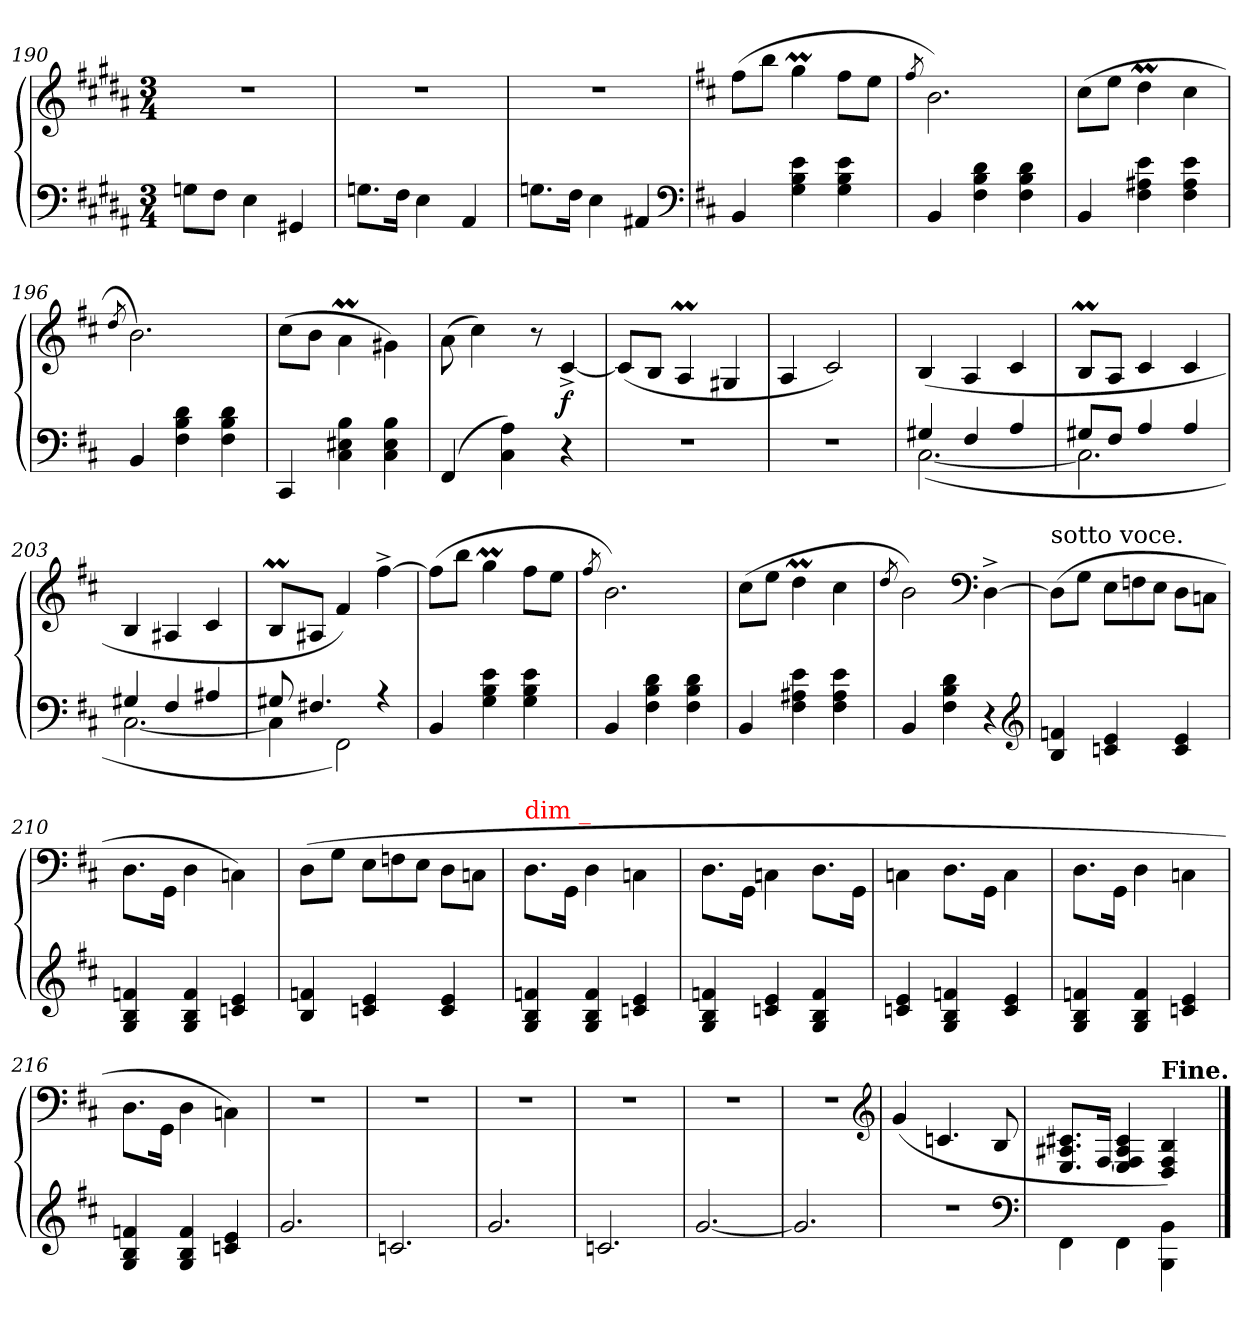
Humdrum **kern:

**kern	**kern	**dynam
*part1	*part1	*part1
*staff2	*staff1	*staff1/2
*clefF4	*clefG2	*
*k[f#c#g#d#a#]	*k[f#c#g#d#a#]	*
*M3/4	*M3/4	*
=190	=190	=190
8GnL	2.r	.
8F#J	.	.
4E	.	.
4GG#X	.	.
=191	=191	=191
8.GnL	2.r	.
16F#Jk	.	.
4E	.	.
4AA#	.	.
=192	=192	=192
8.GnL	2.r	.
16F#Jk	.	.
4E	.	.
4AA#X	.	.
*clefF4	*	*
=193	=193	=193
*k[f#c#]	*k[f#c#]	*
4BB	(8ff#L	.
.	8bbJ	.
4e 4B 4G	4ggM	.
4e 4B 4G	8ff#L	.
.	8eeJ	.
=194	=194	=194
.	8qff#/	.
4BB	2.b)	.
4d 4B 4F#	.	.
4d 4B 4F#	.	.
=195	=195	=195
4BB	(8cc#L	.
.	8eeJ	.
4e 4A#X 4F#	4ddM	.
4e 4A# 4F#	4cc#	.
=196	=196	=196
.	8qdd/	.
4BB	2.b)	.
4d 4B 4F#	.	.
4d 4B 4F#	.	.
=197	=197	=197
4CC#	(8cc#L	.
.	8bJ	.
4B 4E#X 4C#	4aM\	.
4B 4E# 4C#	4g#X\)	.
=198	=198	=198
(4FF#	(8a\	.
.	4cc#)	.
4A 4C#)	.	.
.	8r	.
4r	[4c#^>	f
=199	=199	=199
2.r	(8c#L]	.
.	8BJ	.
.	4AM	.
.	4G#X	.
=200	=200	=200
2.r	4A	.
.	2c#)	.
=201	=201	=201
*^	*	*
4G#X	([2.C#	(4B	.
4F#	.	4A	.
4A	.	4c#	.
=202	=202	=202	=202
8G#XL	2.C#]	8BML	.
8F#J	.	8AJ	.
4A	.	4c#	.
4A	.	4c#	.
=203	=203	=203	=203
4G#X	[2.C#	4B	.
4F#	.	4A#X	.
4A#X	.	4c#	.
=204	=204	=204	=204
8G#X	4C#]	8BML	.
4.F#X	.	8A#XJ	.
.	2FF#)	4f#)	.
4r	.	[4ff#^	.
*v	*v	*	*
=205	=205	=205
4BB	(8ff#L]	.
.	8bbJ	.
4e 4B 4G	4ggM	.
4e 4B 4G	8ff#L	.
.	8eeJ	.
=206	=206	=206
.	8qff#/	.
4BB	2.b)	.
4d 4B 4F#	.	.
4d 4B 4F#	.	.
=207	=207	=207
4BB	(8cc#L	.
.	8eeJ	.
4e 4A#X 4F#	4ddM	.
4e 4A# 4F#	4cc#	.
=208	=208	=208
.	8qdd/	.
4BB	2b)	.
4d 4B 4F#	.	.
*	*clefF4	*
4r	[4D^	.
*clefG2	*	*
=209	=209	=209
!	!LO:TX:a:t=sotto voce.	!
4fn 4B	(8DL]	.
.	8GJ	.
*	*Xtuplet	*
4e 4cn	12EL	.
.	12Fn	.
.	12EJ	.
4e 4c	8D\L	.
.	8CnJ	.
=210	=210	=210
4fn 4B 4G	8.D\L	.
.	16GGJk	.
4f 4B 4G	4D	.
4e 4cn	4Cn\)	.
=211	=211	=211
4fn 4B	(>8DL	.
.	8GJ	.
4e 4cn	12EL	.
.	12F	.
.	12EJ	.
4e 4c	8D\L	.
.	8CnJ	.
=212	=212	=212
!	!LO:TX:a:color=red:t=dim _	!
4fn 4B 4G	8.D\L	.
.	16GGJk	.
4f 4B 4G	4D	.
4e 4cn	4Cn\	.
=213	=213	=213
4fn 4B 4G	8.D\L	.
.	16GGJk	.
4e 4cn	4Cn\	.
4f 4B 4G	8.D\L	.
.	16GGJk	.
=214	=214	=214
4e 4cn	4Cn\	.
4fn 4B 4G	8.D\L	.
.	16GGJk	.
4e 4c	4C\	.
=215	=215	=215
4fn 4B 4G	8.D\L	.
.	16GGJk	.
4f 4B 4G	4D	.
4e 4cn	4Cn\	.
=216	=216	=216
4fn 4B 4G	8.D\L	.
.	16GGJk	.
4f 4B 4G	4D	.
4e 4cn	4Cn\)	.
=217	=217	=217
2.g	2.r	.
=218	=218	=218
2.cn	2.r	.
=219	=219	=219
2.g	2.r	.
=220	=220	=220
2.cn	2.r	.
=221	=221	=221
[2.g	2.r	.
=222	=222	=222
2.g]	2.r	.
*	*clefG2	*
=223	=223	=223
2.r	(>4g	.
.	4.cn	.
.	8B	.
*clefF4	*	*
=224	=224	=224
4FF#\	8.c#X/ 8.A#X/ 8.E/L	.
.	[16F#/Jk	.
4FF#\	4c#/ 4A#/ 4F#]/ 4E/	.
!	!LO:TX:a:B:t=Fine.	!
4BB\ 4BBB\	4B/ 4F#/ 4D/)	.
==	==	==
*-	*-	*-
